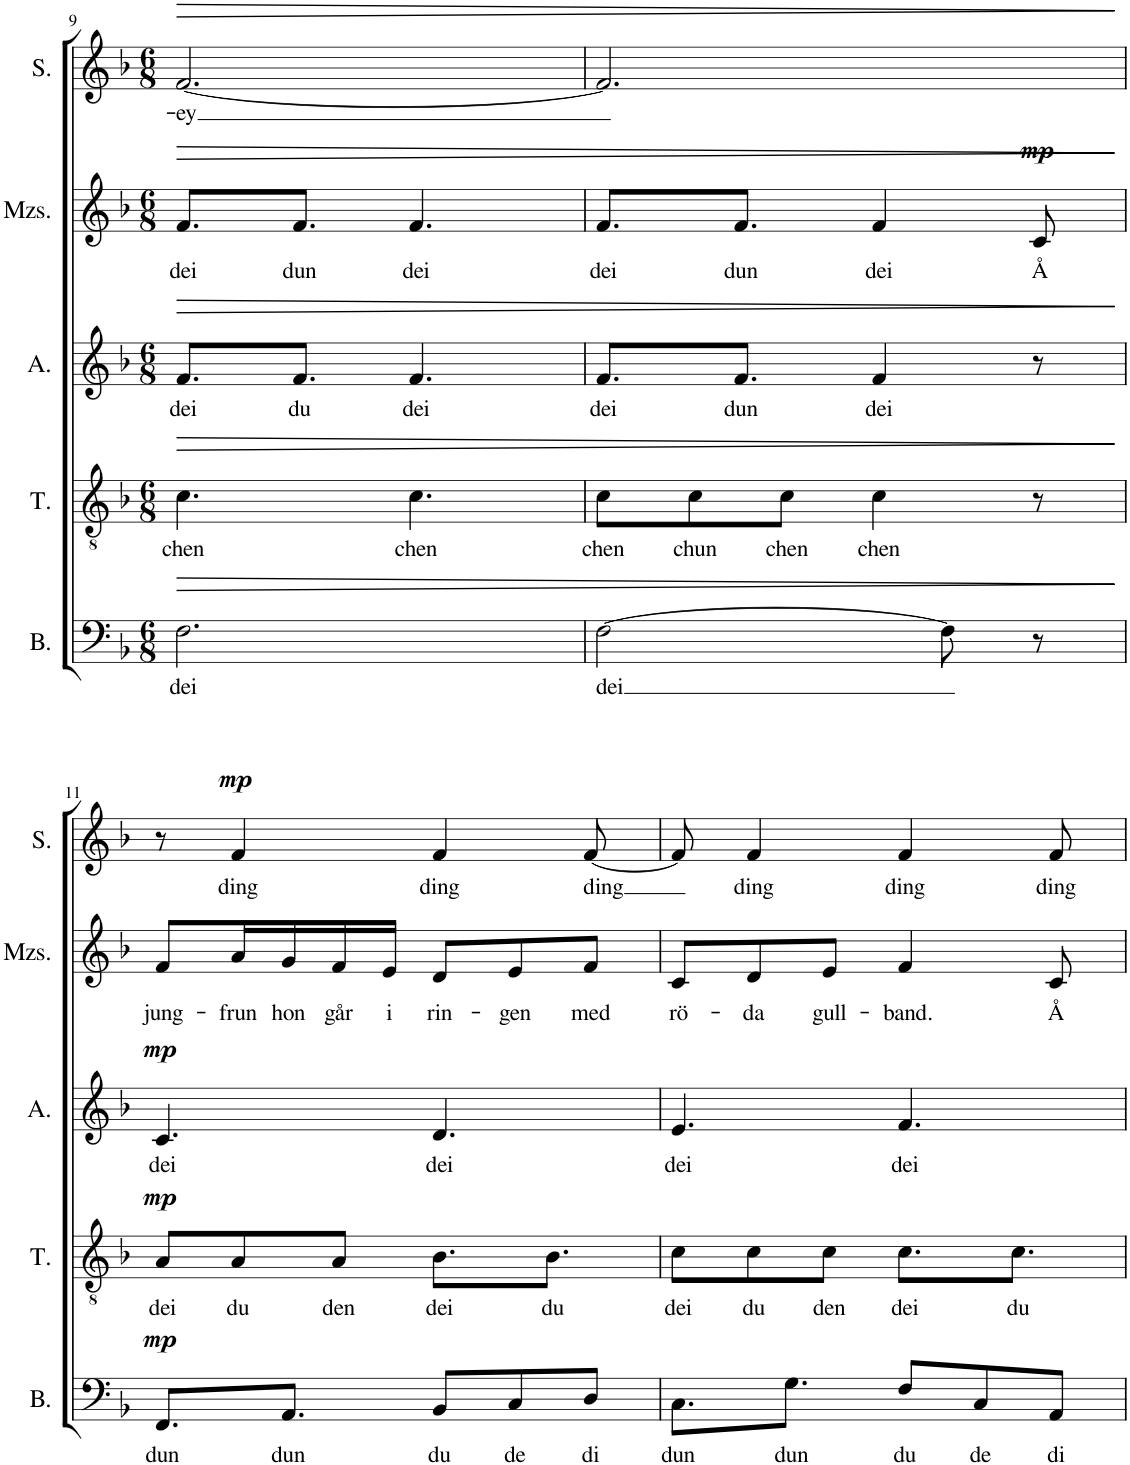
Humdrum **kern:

**kern	**text	**dynam	**kern	**text	**dynam	**kern	**text	**dynam	**kern	**text	**dynam	**kern	**text	**dynam
*part5	*part5	*part5	*part4	*part4	*part4	*part3	*part3	*part3	*part2	*part2	*part2	*part1	*part1	*part1
*staff5	*staff5	*staff5	*staff4	*staff4	*staff4	*staff3	*staff3	*staff3	*staff2	*staff2	*staff2	*staff1	*staff1	*staff1
*I"Bass	*	*	*I"Tenor	*	*	*I"Alto	*	*	*I"Mezzo-soprano	*	*	*I"Soprano	*	*
*I'B.	*	*	*I'T.	*	*	*I'A.	*	*	*I'Mzs.	*	*	*I'S.	*	*
!!LO:PB:g=z
*clefF4	*	*	*clefGv2	*	*	*clefG2	*	*	*clefG2	*	*	*clefG2	*	*
*k[b-]	*	*	*k[b-]	*	*	*k[b-]	*	*	*k[b-]	*	*	*k[b-]	*	*
*M6/8	*	*	*M6/8	*	*	*M6/8	*	*	*M6/8	*	*	*M6/8	*	*
=9	=9	=9	=9	=9	=9	=9	=9	=9	=9	=9	=9	=9	=9	=9
!	!LO:LY:b	!LO:HP:b	!	!LO:LY:b	!LO:HP:b	!	!LO:LY:b	!LO:HP:b	!	!LO:LY:b	!LO:HP:b	!	!LO:LY:b	!LO:HP:b
2.F\	dei	>	4.c\	chen	>	8.f/L	dei	>	8.f/L	dei	>	[2.f/	-ey	>
!	!	!	!	!	!	!	!LO:LY:b	!	!	!LO:LY:b	!	!	!	!
.	.	.	.	.	.	8.f/J	du	.	8.f/J	dun	.	.	.	.
!	!	!	!	!LO:LY:b	!	!	!LO:LY:b	!	!	!LO:LY:b	!	!	!	!
.	.	.	4.c\	chen	.	4.f/	dei	.	4.f/	dei	.	.	.	.
=10	=10	=10	=10	=10	=10	=10	=10	=10	=10	=10	=10	=10	=10	=10
!	!LO:LY:b	!	!	!LO:LY:b	!	!	!LO:LY:b	!	!	!LO:LY:b	!	!	!	!
[2F\	dei	.	8c\L	chen	.	8.f/L	dei	.	8.f/L	dei	.	2.f/]	.	.
!	!	!	!	!LO:LY:b	!	!	!	!	!	!	!	!	!	!
.	.	.	8c\	chun	.	.	.	.	.	.	.	.	.	.
!	!	!	!	!	!	!	!LO:LY:b	!	!	!LO:LY:b	!	!	!	!
.	.	.	.	.	.	8.f/J	dun	.	8.f/J	dun	.	.	.	.
!	!	!	!	!LO:LY:b	!	!	!	!	!	!	!	!	!	!
.	.	.	8c\J	chen	.	.	.	.	.	.	.	.	.	.
!	!	!	!	!LO:LY:b	!	!	!LO:LY:b	!	!	!LO:LY:b	!	!	!	!
.	.	.	4c\	chen	.	4f/	dei	.	4f/	dei	.	.	.	.
8F\]	.	.	.	.	.	.	.	.	.	.	.	.	.	.
!	!	!	!	!	!	!	!	!	!	!LO:LY:b	!LO:DY:a	!	!	!
8r	.	.	8r	.	.	8r	.	.	8c/	Å	mp	.	.	.
.	.	]	.	.	]	.	.	]	.	.	]	.	.	]
!!LO:LB:g=z
=11	=11	=11	=11	=11	=11	=11	=11	=11	=11	=11	=11	=11	=11	=11
!	!LO:LY:b	!LO:DY:a	!	!LO:LY:b	!LO:DY:a	!	!LO:LY:b	!LO:DY:a	!	!LO:LY:b	!	!	!	!
8.FF/L	dun	mp	8A/L	dei	mp	4.c/	dei	mp	8f/L	jung-	.	8r	.	.
!	!	!	!	!LO:LY:b	!	!	!	!	!	!LO:LY:b	!	!	!LO:LY:b	!LO:DY:a
.	.	.	8A/	du	.	.	.	.	16a/L	-frun	.	4f/	ding	mp
!	!LO:LY:b	!	!	!	!	!	!	!	!	!LO:LY:b	!	!	!	!
8.AA/J	dun	.	.	.	.	.	.	.	16g/	hon	.	.	.	.
!	!	!	!	!LO:LY:b	!	!	!	!	!	!LO:LY:b	!	!	!	!
.	.	.	8A/J	den	.	.	.	.	16f/	går	.	.	.	.
!	!	!	!	!	!	!	!	!	!	!LO:LY:b	!	!	!	!
.	.	.	.	.	.	.	.	.	16e/JJ	i	.	.	.	.
!	!LO:LY:b	!	!	!LO:LY:b	!	!	!LO:LY:b	!	!	!LO:LY:b	!	!	!LO:LY:b	!
8BB-/L	du	.	8.B-\L	dei	.	4.d/	dei	.	8d/L	rin-	.	4f/	ding	.
!	!LO:LY:b	!	!	!	!	!	!	!	!	!LO:LY:b	!	!	!	!
8C/	de	.	.	.	.	.	.	.	8e/	-gen	.	.	.	.
!	!	!	!	!LO:LY:b	!	!	!	!	!	!	!	!	!	!
.	.	.	8.B-\J	du	.	.	.	.	.	.	.	.	.	.
!	!LO:LY:b	!	!	!	!	!	!	!	!	!LO:LY:b	!	!	!LO:LY:b	!
8D/J	di	.	.	.	.	.	.	.	8f/J	med	.	[8f/	ding	.
=12	=12	=12	=12	=12	=12	=12	=12	=12	=12	=12	=12	=12	=12	=12
!	!LO:LY:b	!	!	!LO:LY:b	!	!	!LO:LY:b	!	!	!LO:LY:b	!	!	!	!
8.C\L	dun	.	8c\L	dei	.	4.e/	dei	.	8c/L	rö-	.	8f/]	.	.
!	!	!	!	!LO:LY:b	!	!	!	!	!	!LO:LY:b	!	!	!LO:LY:b	!
.	.	.	8c\	du	.	.	.	.	8d/	-da	.	4f/	ding	.
!	!LO:LY:b	!	!	!	!	!	!	!	!	!	!	!	!	!
8.G\J	dun	.	.	.	.	.	.	.	.	.	.	.	.	.
!	!	!	!	!LO:LY:b	!	!	!	!	!	!LO:LY:b	!	!	!	!
.	.	.	8c\J	den	.	.	.	.	8e/J	gull-	.	.	.	.
!	!LO:LY:b	!	!	!LO:LY:b	!	!	!LO:LY:b	!	!	!LO:LY:b	!	!	!LO:LY:b	!
8F/L	du	.	8.c\L	dei	.	4.f/	dei	.	4f/	-band.	.	4f/	ding	.
!	!LO:LY:b	!	!	!	!	!	!	!	!	!	!	!	!	!
8C/	de	.	.	.	.	.	.	.	.	.	.	.	.	.
!	!	!	!	!LO:LY:b	!	!	!	!	!	!	!	!	!	!
.	.	.	8.c\J	du	.	.	.	.	.	.	.	.	.	.
!	!LO:LY:b	!	!	!	!	!	!	!	!	!LO:LY:b	!	!	!LO:LY:b	!
8AA/J	di	.	.	.	.	.	.	.	8c/	Å	.	8f/	ding	.
=	=	=	=	=	=	=	=	=	=	=	=	=	=	=
*-	*-	*-	*-	*-	*-	*-	*-	*-	*-	*-	*-	*-	*-	*-
